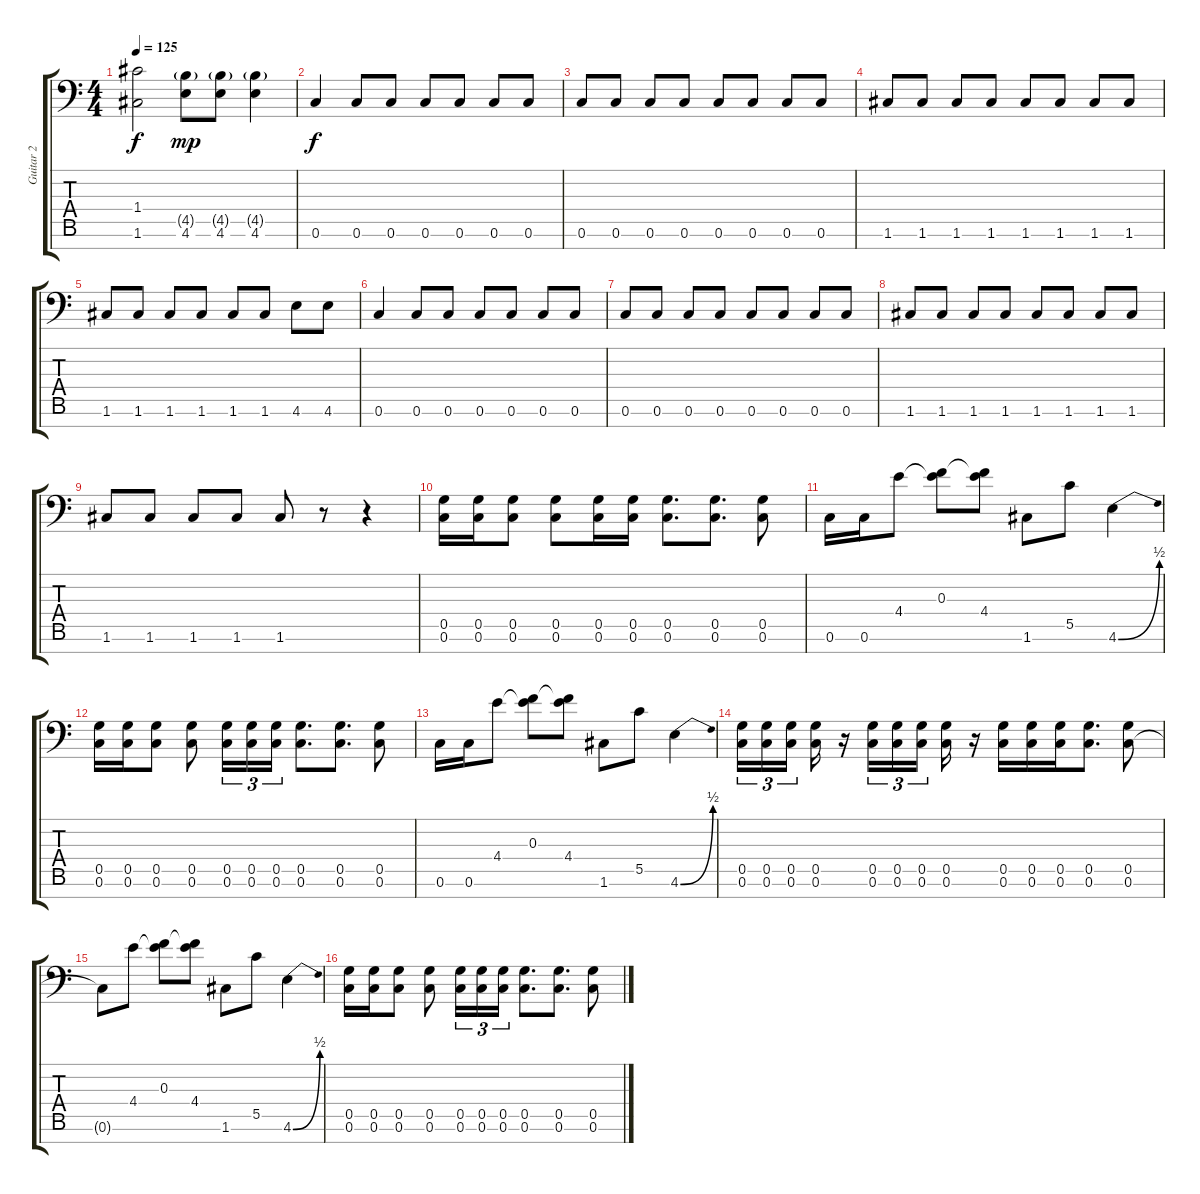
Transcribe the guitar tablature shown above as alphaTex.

\track ("Guitar 2" "Guitar 2") {instrument distortionguitar}
\staff {score tabs}
\tuning (D4 A3 F3 C3 G2 C2 G1) {hide}
\ts (4 4)
\tempo 125
\clef f4
\ks c
(1.4{t} 1.6{t}).2{dy f} (4.5{g} 4.6).8{dy mp} (4.5{g} 4.6).8 (4.5{g} 4.6).4 |
0.6.4{dy f} 0.6.8 0.6.8 0.6.8 0.6.8 0.6.8 0.6.8 |
0.6.8 0.6.8 0.6.8 0.6.8 0.6.8 0.6.8 0.6.8 0.6.8 |
1.6.8 1.6.8 1.6.8 1.6.8 1.6.8 1.6.8 1.6.8 1.6.8 |
1.6.8 1.6.8 1.6.8 1.6.8 1.6.8 1.6.8 4.6.8 4.6.8 |
0.6.4 0.6.8 0.6.8 0.6.8 0.6.8 0.6.8 0.6.8 |
0.6.8 0.6.8 0.6.8 0.6.8 0.6.8 0.6.8 0.6.8 0.6.8 |
1.6.8 1.6.8 1.6.8 1.6.8 1.6.8 1.6.8 1.6.8 1.6.8 |
1.6.8 1.6.8 1.6.8 1.6.8 1.6.8 r.8 r.4 |
(0.5 0.6).16 (0.5 0.6).16 (0.5 0.6).8 (0.5 0.6).8 (0.5 0.6).16 (0.5 0.6).16 (0.5 0.6).8{d} (0.5 0.6).8{d} (0.5 0.6).8 |
0.6.16 0.6.16 4.4.8 (0.3 4.4{t}).8 (0.3{t} 4.4).8 1.6.8 5.5.8 4.6{be (bend 0 0 60 2)}.4 |
(0.5 0.6).16 (0.5 0.6).16 (0.5 0.6).8 (0.5 0.6).8 (0.5 0.6).16{tu (3 2)} (0.5 0.6).16{tu (3 2)} (0.5 0.6).16{tu (3 2)} (0.5 0.6).8{d} (0.5 0.6).8{d} (0.5 0.6).8 |
0.6.16 0.6.16 4.4.8 (0.3 4.4{t}).8 (0.3{t} 4.4).8 1.6.8 5.5.8 4.6{be (bend 0 0 60 2)}.4 |
(0.5 0.6).16{tu (3 2)} (0.5 0.6).16{tu (3 2)} (0.5 0.6).16{tu (3 2) beam splitsecondary} (0.5 0.6).16 r.16 (0.5 0.6).16{tu (3 2)} (0.5 0.6).16{tu (3 2)} (0.5 0.6).16{tu (3 2) beam splitsecondary} (0.5 0.6).16 r.16 (0.5 0.6).16 (0.5 0.6).16 (0.5 0.6).16 (0.5 0.6).8{d} (0.5 0.6).8 |
0.6{t}.8 4.4.8 (0.3 4.4{t}).8 (0.3{t} 4.4).8 1.6.8 5.5.8 4.6{be (bend 0 0 60 2)}.4 |
(0.5 0.6).16 (0.5 0.6).16 (0.5 0.6).8 (0.5 0.6).8 (0.5 0.6).16{tu (3 2)} (0.5 0.6).16{tu (3 2)} (0.5 0.6).16{tu (3 2)} (0.5 0.6).8{d} (0.5 0.6).8{d} (0.5 0.6).8
